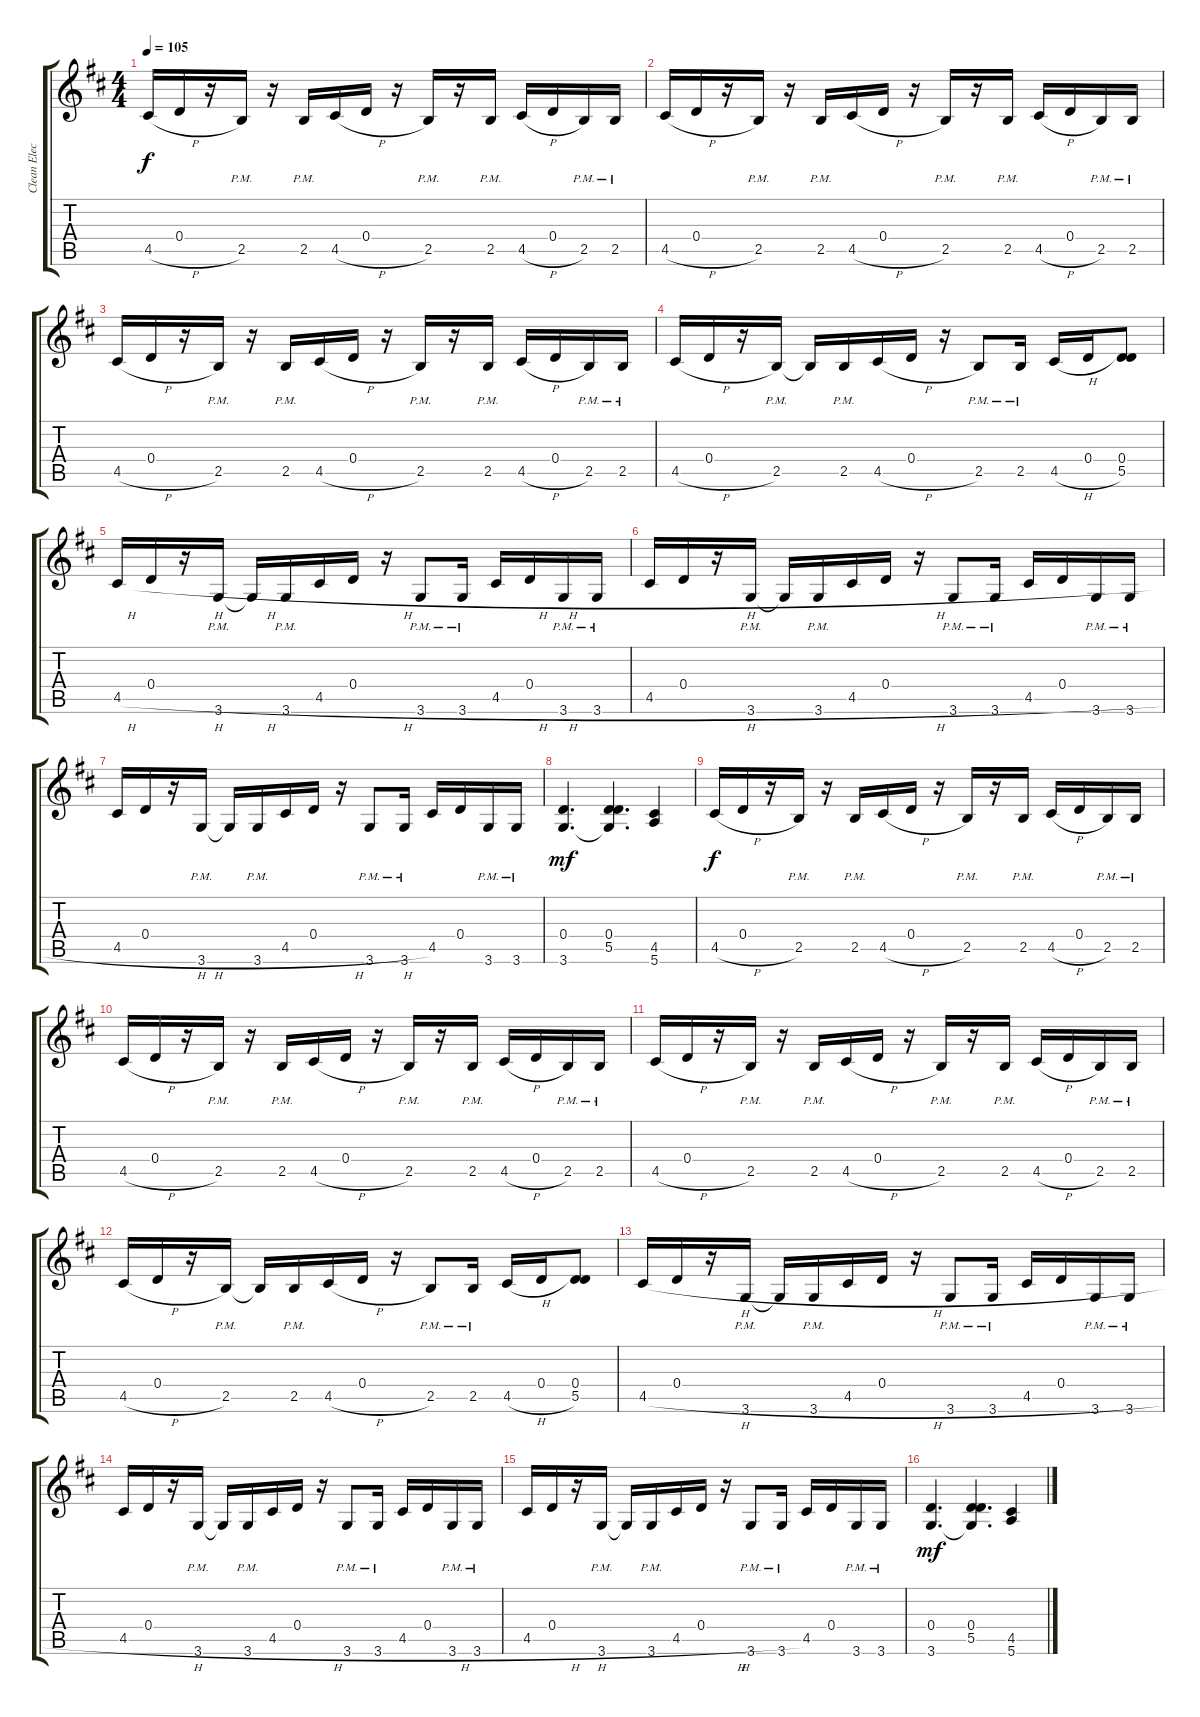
\track ("Clean Electric / Distortion Electric" "Clean Elec") {instrument acousticguitarsteel}
\staff {score tabs}
\tuning (E4 B3 G3 D3 A2 E2) {hide}
\ts (4 4)
\tempo 105
\clef g2
\ks d
4.5{h}.16{dy f instrument distortionguitar} 0.4.16 r.16 2.5{pm}.16 r.16 2.5{pm}.16 4.5{h}.16 0.4.16 r.16 2.5{pm}.16 r.16 2.5{pm}.16 4.5{h}.16 0.4.16 2.5{pm}.16 2.5{pm}.16 |
4.5{h}.16 0.4.16 r.16 2.5{pm}.16 r.16 2.5{pm}.16 4.5{h}.16 0.4.16 r.16 2.5{pm}.16 r.16 2.5{pm}.16 4.5{h}.16 0.4.16 2.5{pm}.16 2.5{pm}.16 |
4.5{h}.16 0.4.16 r.16 2.5{pm}.16 r.16 2.5{pm}.16 4.5{h}.16 0.4.16 r.16 2.5{pm}.16 r.16 2.5{pm}.16 4.5{h}.16 0.4.16 2.5{pm}.16 2.5{pm}.16 |
4.5{h}.16 0.4.16 r.16 2.5{pm}.16 2.5{t}.16 2.5{pm}.16 4.5{h}.16 0.4.16 r.16 2.5{pm}.8 2.5{pm}.16 4.5{h}.16 0.4.16 (0.4 5.5).8 |
4.5{h}.16 0.4.16 r.16 3.6{pm}.16 3.6{t}.16 3.6{pm}.16 4.5{h}.16 0.4.16 r.16 3.6{pm}.8 3.6{pm}.16 4.5{h}.16 0.4.16 3.6{pm}.16 3.6{pm}.16 |
4.5{h}.16 0.4.16 r.16 3.6{pm}.16 3.6{t}.16 3.6{pm}.16 4.5{h}.16 0.4.16 r.16 3.6{pm}.8 3.6{pm}.16 4.5{h}.16 0.4.16 3.6{pm}.16 3.6{pm}.16 |
4.5{h}.16 0.4.16 r.16 3.6{pm}.16 3.6{t}.16 3.6{pm}.16 4.5{h}.16 0.4.16 r.16 3.6{pm}.8 3.6{pm}.16 4.5.16 0.4.16 3.6{pm}.16 3.6{pm}.16 |
(0.4 3.6).4{d dy mf} (0.4 5.5 3.6{t}).4{d} (4.5 5.6).4 |
4.5{h}.16{dy f} 0.4.16 r.16 2.5{pm}.16 r.16 2.5{pm}.16 4.5{h}.16 0.4.16 r.16 2.5{pm}.16 r.16 2.5{pm}.16 4.5{h}.16 0.4.16 2.5{pm}.16 2.5{pm}.16 |
4.5{h}.16 0.4.16 r.16 2.5{pm}.16 r.16 2.5{pm}.16 4.5{h}.16 0.4.16 r.16 2.5{pm}.16 r.16 2.5{pm}.16 4.5{h}.16 0.4.16 2.5{pm}.16 2.5{pm}.16 |
4.5{h}.16 0.4.16 r.16 2.5{pm}.16 r.16 2.5{pm}.16 4.5{h}.16 0.4.16 r.16 2.5{pm}.16 r.16 2.5{pm}.16 4.5{h}.16 0.4.16 2.5{pm}.16 2.5{pm}.16 |
4.5{h}.16 0.4.16 r.16 2.5{pm}.16 2.5{t}.16 2.5{pm}.16 4.5{h}.16 0.4.16 r.16 2.5{pm}.8 2.5{pm}.16 4.5{h}.16 0.4.16 (0.4 5.5).8 |
4.5{h}.16 0.4.16 r.16 3.6{pm}.16 3.6{t}.16 3.6{pm}.16 4.5{h}.16 0.4.16 r.16 3.6{pm}.8 3.6{pm}.16 4.5{h}.16 0.4.16 3.6{pm}.16 3.6{pm}.16 |
4.5{h}.16 0.4.16 r.16 3.6{pm}.16 3.6{t}.16 3.6{pm}.16 4.5{h}.16 0.4.16 r.16 3.6{pm}.8 3.6{pm}.16 4.5{h}.16 0.4.16 3.6{pm}.16 3.6{pm}.16 |
4.5{h}.16 0.4.16 r.16 3.6{pm}.16 3.6{t}.16 3.6{pm}.16 4.5{h}.16 0.4.16 r.16 3.6{pm}.8 3.6{pm}.16 4.5.16 0.4.16 3.6{pm}.16 3.6{pm}.16 |
(0.4 3.6).4{d dy mf} (0.4 5.5 3.6{t}).4{d} (4.5 5.6).4
